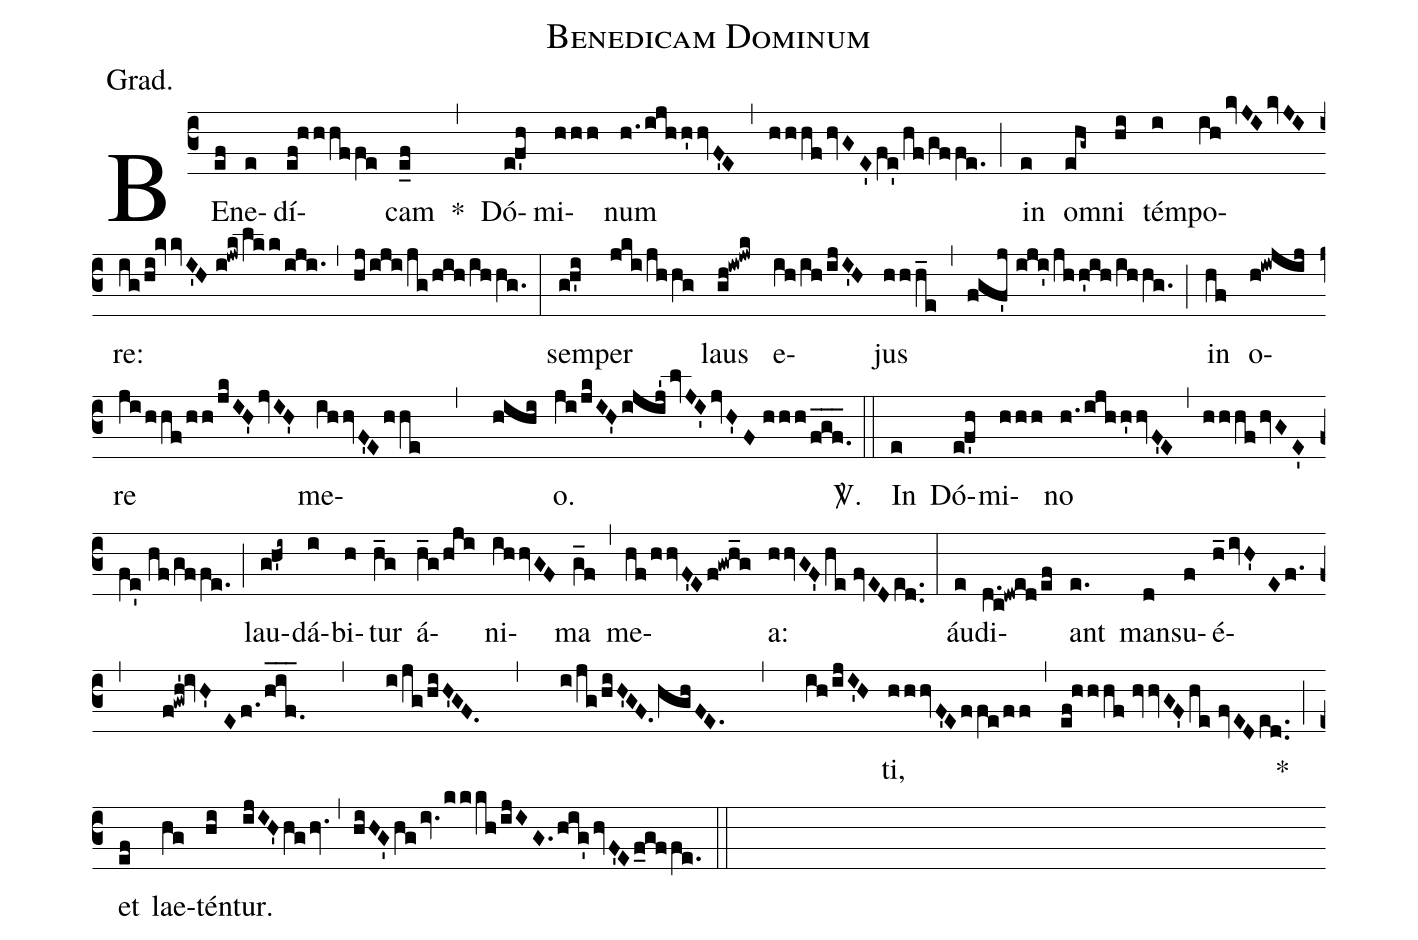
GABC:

name:Benedicam Dominum;
annotation:Grad.;
mode:7;
office-part:Gradual;
%%
(c3) BE(ef)ne(e)dí(ef!hhhffe)cam(e_f) *(,) Dó(e!f'h)mi(hhh)num(h./ijhh'hvF'E) (,) (hhhf/hvGE'/fe'/hf/gffe.) (;) in(e) om(ehg~)ni(hi) tém(i)po(ih/kvJI/kvJI)re:(ig/hi!kvvI'H//i!jwk/lkk/iji.) (,) (hj/iji/jg/hih/ihhg.) (:) sem(g!h'i)per(jki/jhhg) laus(gh!iw!jwk) e(ih/ih/ijI'H)jus(hhh_e) (,) (fgf'j//iji'/jh/h'ih/ihhg.) (;) in(hf) o(h!iwjij)re(ji/hhf/hh/jkIH'/jvIH') me(ihhvF'E/hhe , hihi)o.(ji/jkIH'/ijij'/lvJI'/jvH'F//hhh/fgf.___) <sp>V/</sp>.(::) In(e) Dó(e!f'h)mi(hhh)no(h./ijhh'hvF'E) (,) (hhhf/hvGE'/fe'//hf/gffe.) (;) lau(g!h'i~)dá(i)bi(h)tur(h_g) á(h_g/hji)ni(ihhvGF)ma(g_f) (,) me(hf/hhvF'E/f!gwh_g)a:(hhvGF'/he//fvED/ed..) (:) áu(e)di(d.c!dwed/ef)ant(e.) man(d)su(f)é(h_/ivH'Ef. , f!gwh'!ivH'E/f./hif.___ , i/jg/hiH'GF. , i/jg/hiH'GF./hghFE. , ih/ijI'H)ti,(hhhvF'E/ffe/ff) (,) (ef!hhhf//hvvGF'/he//fvED/ed..) *(;) et(ef) lae(hg)tén(hi)tur.(ijIH'hg/hv.) (,) (hiHG'hg/iv./kkkh/ijIG./hig'/hvF'E/f_gffe.) (::)
